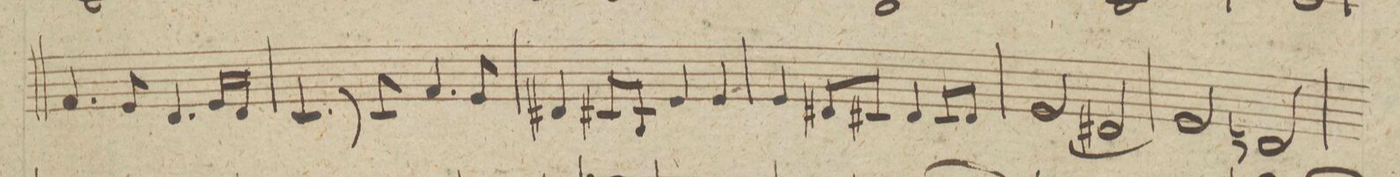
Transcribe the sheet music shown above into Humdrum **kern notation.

**kern	**dynam
*I"Violino 2do	*
*clefG2	*
*k[]	*
*met(c|)	*
*M2/2	*
4.f/	.
8e/	.
4.d/	.
16e/LL	.
16d/JJ	.
=161	=161
4c/	.
8r	.
8c/	.
4.f/	.
8e/	.
=162	=162
4d#X/	.
8c#X/L	.
8B/J	.
4e/	.
4e/	.
=163	=163
4e/	.
8d#X/L	.
8c#X/J	.
4d#/	.
8c#/L	.
8d#/J	.
=164	=164
(2e/	.
2d#X/	.
=165	=165
2e/)	.
2dn/	.
=166	=166
*-	*-
